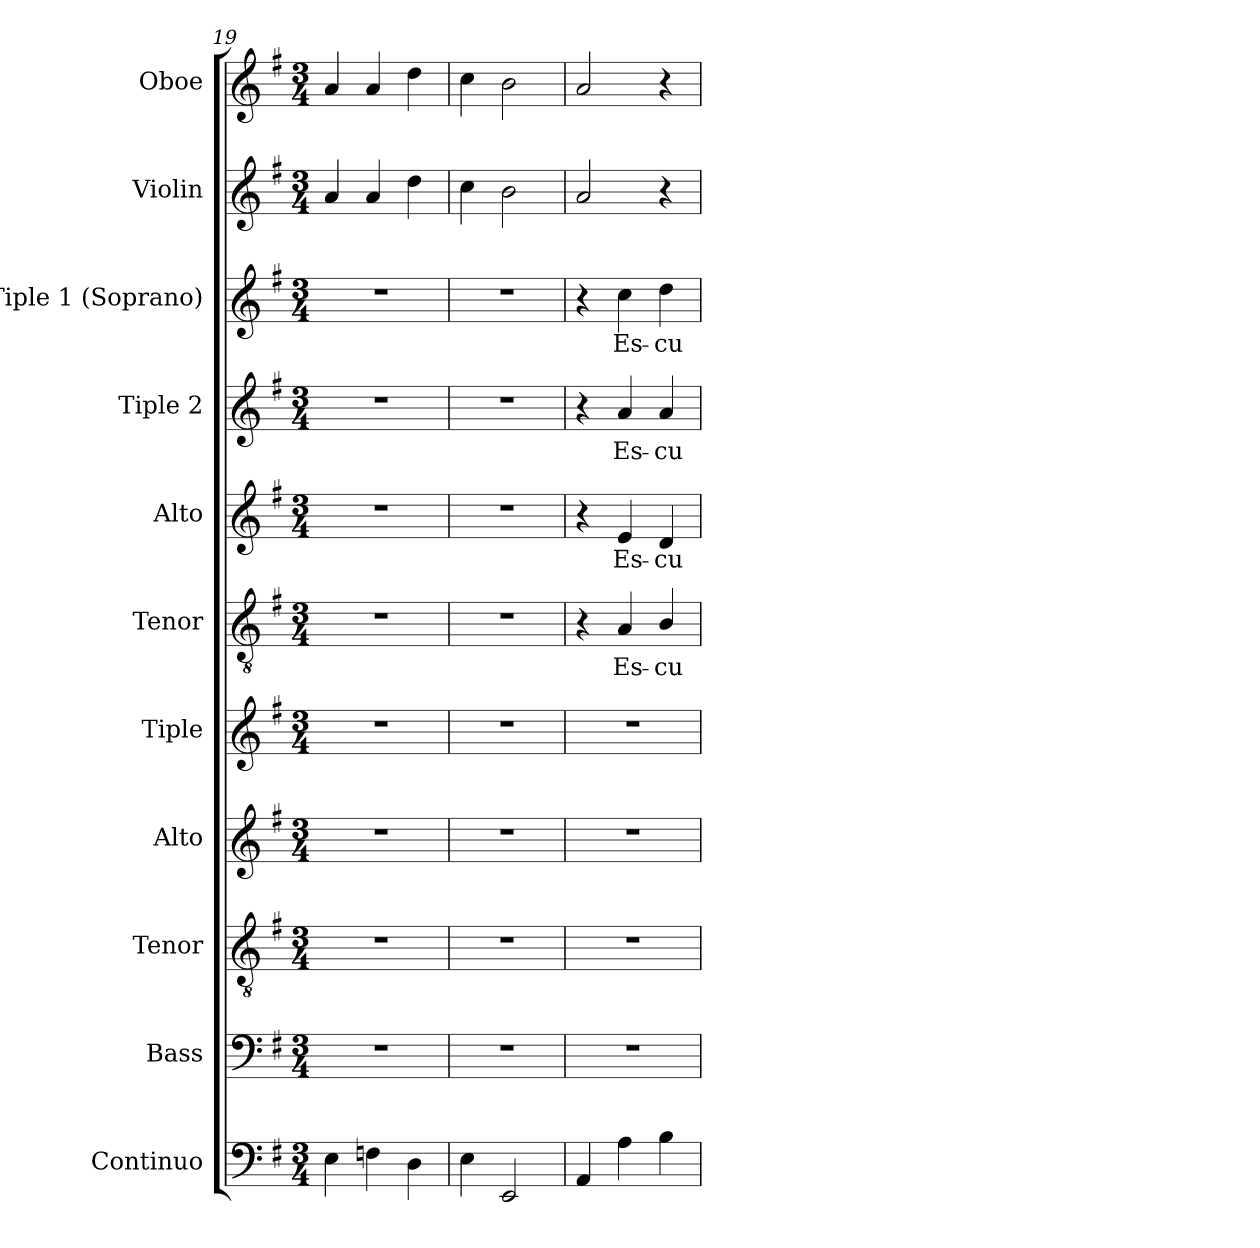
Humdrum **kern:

**kern	**kern	**kern	**kern	**kern	**kern	**text	**kern	**text	**kern	**text	**kern	**text	**kern	**kern
*part11	*part10	*part9	*part8	*part7	*part6	*part6	*part5	*part5	*part4	*part4	*part3	*part3	*part2	*part1
*staff11	*staff10	*staff9	*staff8	*staff7	*staff6	*staff6	*staff5	*staff5	*staff4	*staff4	*staff3	*staff3	*staff2	*staff1
*I"Continuo	*I"Bass	*I"Tenor	*I"Alto	*I"Tiple	*I"Tenor	*	*I"Alto	*	*I"Tiple 2	*	*I"Tiple 1 (Soprano)	*	*I"Violin	*I"Oboe
*I'Cont.	*I'B.	*I'T.	*I'A.	*	*I'T.	*	*I'A.	*	*	*	*I'S1.	*	*I'Vln.	*I'Ob.
*clefF4	*clefF4	*clefGv2	*clefG2	*clefG2	*clefGv2	*	*clefG2	*	*clefG2	*	*clefG2	*	*clefG2	*clefG2
*	*	*ITrd7c12	*	*	*ITrd7c12	*	*	*	*	*	*	*	*	*
*k[f#]	*k[f#]	*k[f#]	*k[f#]	*k[f#]	*k[f#]	*	*k[f#]	*	*k[f#]	*	*k[f#]	*	*k[f#]	*k[f#]
*G:	*G:	*G:	*G:	*G:	*G:	*	*G:	*	*G:	*	*G:	*	*G:	*G:
*M3/4	*M3/4	*M3/4	*M3/4	*M3/4	*M3/4	*	*M3/4	*	*M3/4	*	*M3/4	*	*M3/4	*M3/4
=19	=19	=19	=19	=19	=19	=19	=19	=19	=19	=19	=19	=19	=19	=19
!	!LO:N:vis=1	!LO:N:vis=1	!LO:N:vis=1	!LO:N:vis=1	!LO:N:vis=1	!	!LO:N:vis=1	!	!LO:N:vis=1	!	!LO:N:vis=1	!	!	!
4Ei\	2.r	2.r	2.r	2.r	2.r	.	2.r	.	2.r	.	2.r	.	4ai/	4ai/
4Fni\	.	.	.	.	.	.	.	.	.	.	.	.	4ai/	4ai/
4Di\	.	.	.	.	.	.	.	.	.	.	.	.	4ddi\	4ddi\
=20	=20	=20	=20	=20	=20	=20	=20	=20	=20	=20	=20	=20	=20	=20
!	!LO:N:vis=1	!LO:N:vis=1	!LO:N:vis=1	!LO:N:vis=1	!LO:N:vis=1	!	!LO:N:vis=1	!	!LO:N:vis=1	!	!LO:N:vis=1	!	!	!
4Ei\	2.r	2.r	2.r	2.r	2.r	.	2.r	.	2.r	.	2.r	.	4cci\	4cci\
2EEi/	.	.	.	.	.	.	.	.	.	.	.	.	2bi\	2bi\
!!LO:LB:g=z
=21	=21	=21	=21	=21	=21	=21	=21	=21	=21	=21	=21	=21	=21	=21
!	!LO:N:vis=1	!LO:N:vis=1	!LO:N:vis=1	!LO:N:vis=1	!	!	!	!	!	!	!	!	!	!
4AAi/	2.r	2.r	2.r	2.r	4r	.	4r	.	4r	.	4r	.	2ai/	2ai/
!	!	!	!	!	!	!LO:LY:b:color=#000000	!	!	!	!	!	!	!	!
!	!	!	!	!	!	!	!	!LO:LY:b:color=#000000	!	!	!	!	!	!
!	!	!	!	!	!	!	!	!	!	!LO:LY:b:color=#000000	!	!	!	!
!	!	!	!	!	!	!	!	!	!	!	!	!LO:LY:b:color=#000000	!	!
4Ai\	.	.	.	.	4AAi/	Es-	4ei/	Es-	4ai/	Es-	4cci\	Es-	.	.
!	!	!	!	!	!	!LO:LY:b:color=#000000	!	!	!	!	!	!	!	!
!	!	!	!	!	!	!	!	!LO:LY:b:color=#000000	!	!	!	!	!	!
!	!	!	!	!	!	!	!	!	!	!LO:LY:b:color=#000000	!	!	!	!
!	!	!	!	!	!	!	!	!	!	!	!	!LO:LY:b:color=#000000	!	!
4Bi\	.	.	.	.	4BBi/	-cu-	4di/	-cu-	4ai/	-cu-	4ddi\	-cu-	4r	4r
=	=	=	=	=	=	=	=	=	=	=	=	=	=	=
*-	*-	*-	*-	*-	*-	*-	*-	*-	*-	*-	*-	*-	*-	*-
